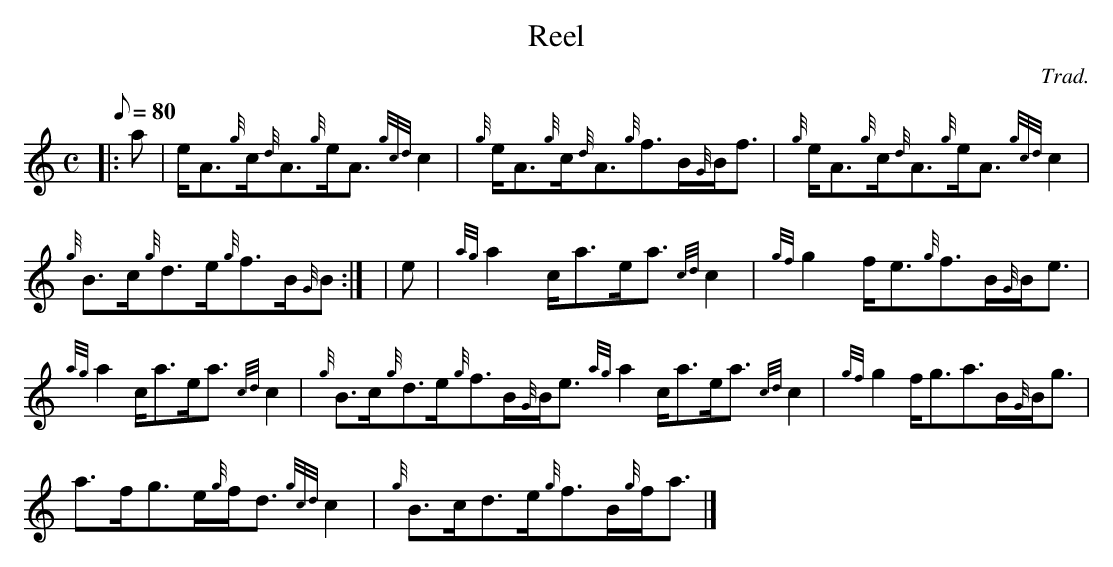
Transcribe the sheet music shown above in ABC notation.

X:1
T:Reel
M:C
L:1/8
Q:80
C:Trad.
K:HP
|: a | \
e/2A3/2{g}c/2{d}A3/2{g}e/2A3/2{gcd}c2 | \
{g}e/2A3/2{g}c/2{d}A3/2{g}f3/2B/2{G}B/2f3/2 | \
{g}e/2A3/2{g}c/2{d}A3/2{g}e/2A3/2{gcd}c2 |
{g}B3/2c/2{g}d3/2e/2{g}f3/2B/2{G}B:| [ | \
e | \
{ag}a2c/2a3/2e/2a3/2{cd}c2 | \
{gf}g2f/2e3/2{g}f3/2B/2{G}B/2e3/2 |
{ag}a2c/2a3/2e/2a3/2{cd}c2 | \
{g}B3/2c/2{g}d3/2e/2{g}f3/2B/2{G}B/2e3/2{ag}a2c/2a3/2e/2a3/2{cd}c2 | \
{gf}g2f/2g3/2a3/2B/2{G}B/2g3/2 |
a3/2f/2g3/2e/2{g}f/2d3/2{gcd}c2 | \
{g}B3/2c/2d3/2e/2{g}f3/2B/2{g}f/2a3/2|]
